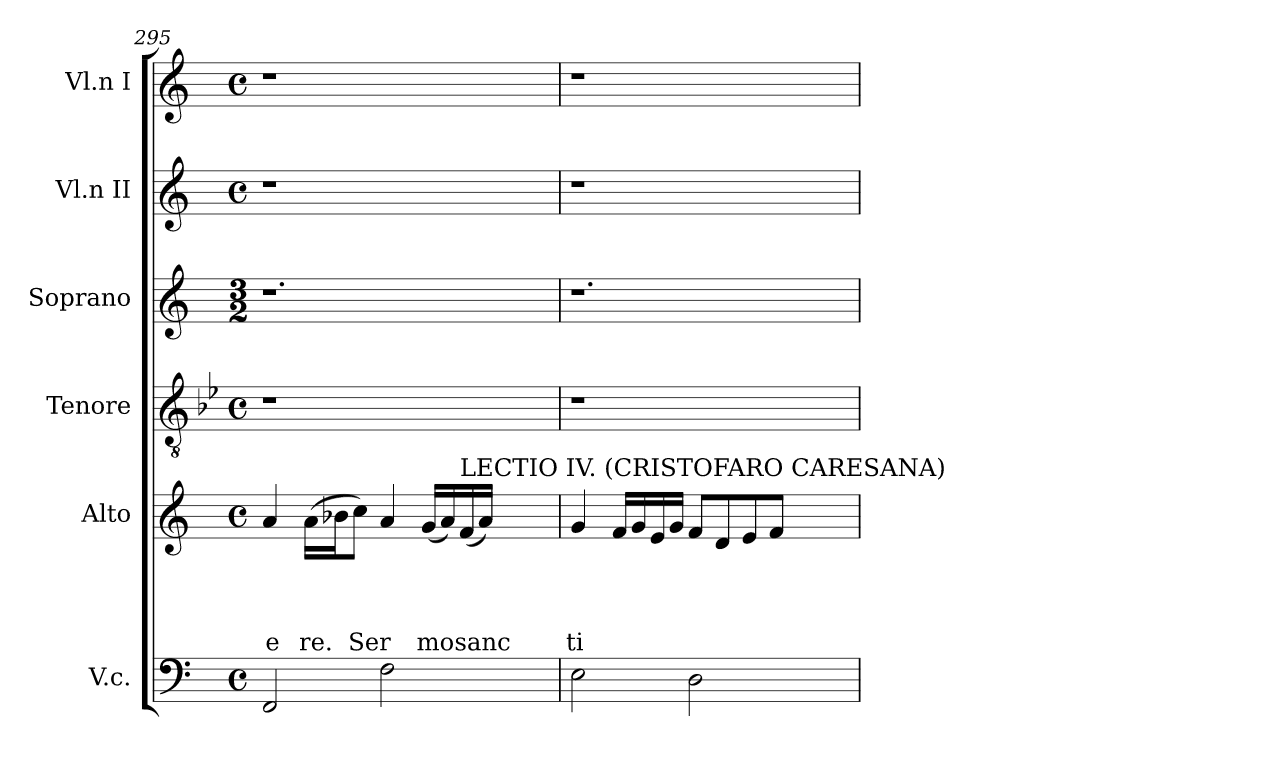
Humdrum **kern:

**kern	**kern	**text	**text	**text	**text	**kern	**kern	**kern	**kern
*part6	*part5	*part5	*part5	*part5	*part5	*part4	*part3	*part2	*part1
*staff6	*staff5	*staff5	*staff5	*staff5	*staff5	*staff4	*staff3	*staff2	*staff1
*I"V.c.	*I"Alto	*	*	*	*	*I"Tenore	*I"Soprano	*I"Vl.n II	*I"Vl.n I
*I'V.c.	*I'Alto	*	*	*	*	*I'Tenore	*I'Soprano	*I'Vl.n II	*I'Vl.n I
!!LO:PB:g=z
*clefF4	*clefG2	*	*	*	*	*clefGv2	*clefG2	*clefG2	*clefG2
*k[]	*k[]	*	*	*	*	*k[b-e-]	*k[]	*k[]	*k[]
*C:	*C:	*	*	*	*	*B-:	*C:	*C:	*C:
*M4/4	*M4/4	*	*	*	*	*M4/4	*M3/2	*M4/4	*M4/4
*met(c)	*met(c)	*	*	*	*	*met(c)	*	*met(c)	*met(c)
=295	=295	=295	=295	=295	=295	=295	=295	=295	=295
!	!	!	!	!	!LO:LY:b	!	!	!	!
2FF/	4a/	.	.	.	e	1r	1.r	1r	1r
!	!	!	!	!	!LO:LY:b	!	!	!	!
.	(>16a\LL	.	.	.	re.	.	.	.	.
.	16b-X\J	.	.	.	.	.	.	.	.
!	!	!	!	!	!LO:LY:b	!	!	!	!
.	8cc\J)	.	.	.	Ser	.	.	.	.
2F\	4a/	.	.	.	.	.	.	.	.
!	!	!	!	!	!LO:LY:b	!	!	!	!
.	(<16g/LL	.	.	.	mo	.	.	.	.
.	16a/)	.	.	.	.	.	.	.	.
!	!LO:TX:a:t=LECTIO IV. (CRISTOFARO CARESANA)	!	!	!	!	!	!	!	!
!	!	!	!	!	!LO:LY:b	!	!	!	!
.	(<16f/	.	.	.	sanc	.	.	.	.
.	16a/JJ)	.	.	.	.	.	.	.	.
2ryy	2ryy	.	.	.	.	2ryy	.	2ryy	2ryy
=296	=296	=296	=296	=296	=296	=296	=296	=296	=296
!	!	!	!	!	!LO:LY:b	!	!	!	!
2E\	4g/	.	.	.	ti	1r	1.r	1r	1r
.	16f/LL	.	.	.	.	.	.	.	.
.	16g/	.	.	.	.	.	.	.	.
.	16e/	.	.	.	.	.	.	.	.
.	16g/JJ	.	.	.	.	.	.	.	.
2D\	8f/L	.	.	.	.	.	.	.	.
.	8d/	.	.	.	.	.	.	.	.
.	8e/	.	.	.	.	.	.	.	.
.	8f/J	.	.	.	.	.	.	.	.
2ryy	2ryy	.	.	.	.	2ryy	.	2ryy	2ryy
=	=	=	=	=	=	=	=	=	=
*-	*-	*-	*-	*-	*-	*-	*-	*-	*-
